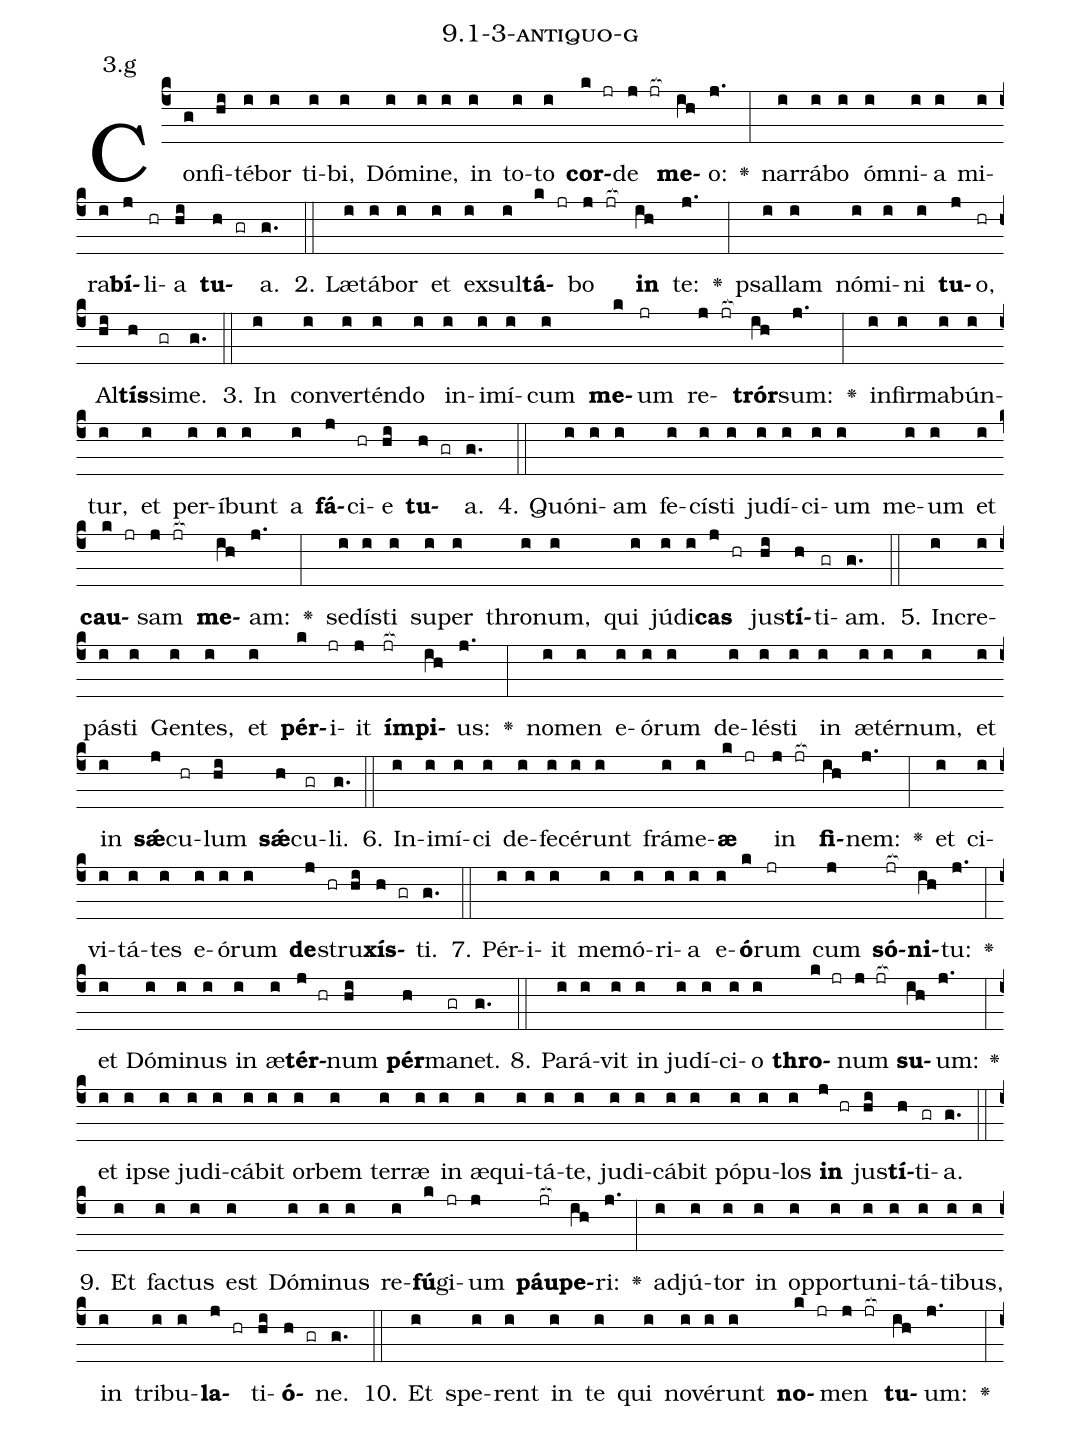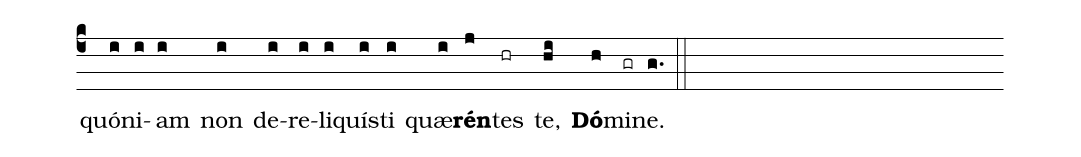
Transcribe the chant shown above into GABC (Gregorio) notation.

name: 9.1-3-antiquo-g;
annotation: 3.g;
%%
(c4)Con(g)fi(hi)té(i)bor(i) ti(i)bi,(i) Dó(i)mi(i)ne,(i) in(i) to(i)to(i) <b>cor</b>(k jr)de(j jr[ocb:1{]) <b>me</b>(ih[ocb:0}])o:(j.) <v>\greheightstar</v>(:) nar(i)rá(i)bo(i) óm(i)ni(i)a(i) mi(i)ra(i)<b>bí</b>(j)li(hr)a(hi) <b>tu</b>(h gr)a.(g.) (::)
2. Læ(i)tá(i)bor(i) et(i) ex(i)sul(i)<b>tá</b>(k jr)bo(j jr[ocb:1{]) <b>in</b>(ih[ocb:0}]) te:(j.) <v>\greheightstar</v>(:) psal(i)lam(i) nó(i)mi(i)ni(i) <b>tu</b>(j)o,(hr) Al(hi)<b>tís</b>(h)si(gr)me.(g.) (::)
3. In(i) con(i)ver(i)tén(i)do(i) in(i)i(i)mí(i)cum(i) <b>me</b>(k)um(jr) re(j jr[ocb:1{])<b>trór</b>(ih[ocb:0}])sum:(j.) <v>\greheightstar</v>(:) in(i)fir(i)ma(i)bún(i)tur,(i) et(i) per(i)í(i)bunt(i) a(i) <b>fá</b>(j)ci(hr)e(hi) <b>tu</b>(h gr)a.(g.) (::)
4. Quón(i)i(i)am(i) fe(i)cís(i)ti(i) ju(i)dí(i)ci(i)um(i) me(i)um(i) et(i) <b>cau</b>(k jr)sam(j jr[ocb:1{]) <b>me</b>(ih[ocb:0}])am:(j.) <v>\greheightstar</v>(:) se(i)dís(i)ti(i) su(i)per(i) thro(i)num,(i) qui(i) jú(i)di(i)<b>cas</b>(j hr) jus(hi)<b>tí</b>(h)ti(gr)am.(g.) (::)
5. In(i)cre(i)pás(i)ti(i) Gen(i)tes,(i) et(i) <b>pér</b>(k)i(jr)it(j) <b>ím</b>(jr[ocb:1{])<b>pi</b>(ih[ocb:0}])us:(j.) <v>\greheightstar</v>(:) no(i)men(i) e(i)ó(i)rum(i) de(i)lés(i)ti(i) in(i) æ(i)tér(i)num,(i) et(i) in(i) <b>sǽ</b>(j)cu(hr)lum(hi) <b>sǽ</b>(h)cu(gr)li.(g.) (::)
6. In(i)i(i)mí(i)ci(i) de(i)fe(i)cé(i)runt(i) frá(i)me(i)<b>æ</b>(k jr) in(j jr[ocb:1{]) <b>fi</b>(ih[ocb:0}])nem:(j.) <v>\greheightstar</v>(:) et(i) ci(i)vi(i)tá(i)tes(i) e(i)ó(i)rum(i) <b>de</b>(j hr)stru(hi)<b>xís</b>(h gr)ti.(g.) (::)
7. Pér(i)i(i)it(i) me(i)mó(i)ri(i)a(i) e(i)<b>ó</b>(k)rum(jr) cum(j) <b>só</b>(jr[ocb:1{])<b>ni</b>(ih[ocb:0}])tu:(j.) <v>\greheightstar</v>(:) et(i) Dó(i)mi(i)nus(i) in(i) æ(i)<b>tér</b>(j hr)num(hi) <b>pér</b>(h)ma(gr)net.(g.) (::)
8. Pa(i)rá(i)vit(i) in(i) ju(i)dí(i)ci(i)o(i) <b>thro</b>(k jr)num(j jr[ocb:1{]) <b>su</b>(ih[ocb:0}])um:(j.) <v>\greheightstar</v>(:) et(i) ip(i)se(i) ju(i)di(i)cá(i)bit(i) or(i)bem(i) ter(i)ræ(i) in(i) æ(i)qui(i)tá(i)te,(i) ju(i)di(i)cá(i)bit(i) pó(i)pu(i)los(i) <b>in</b>(j hr) jus(hi)<b>tí</b>(h)ti(gr)a.(g.) (::)
9. Et(i) fac(i)tus(i) est(i) Dó(i)mi(i)nus(i) re(i)<b>fú</b>(k)gi(jr)um(j) <b>páu</b>(jr[ocb:1{])<b>pe</b>(ih[ocb:0}])ri:(j.) <v>\greheightstar</v>(:) ad(i)jú(i)tor(i) in(i) op(i)por(i)tu(i)ni(i)tá(i)ti(i)bus,(i) in(i) tri(i)bu(i)<b>la</b>(j hr)ti(hi)<b>ó</b>(h gr)ne.(g.) (::)
10. Et(i) spe(i)rent(i) in(i) te(i) qui(i) no(i)vé(i)runt(i) <b>no</b>(k jr)men(j jr[ocb:1{]) <b>tu</b>(ih[ocb:0}])um:(j.) <v>\greheightstar</v>(:) quón(i)i(i)am(i) non(i) de(i)re(i)li(i)quís(i)ti(i) quæ(i)<b>rén</b>(j)tes(hr) te,(hi) <b>Dó</b>(h)mi(gr)ne.(g.) (::)
